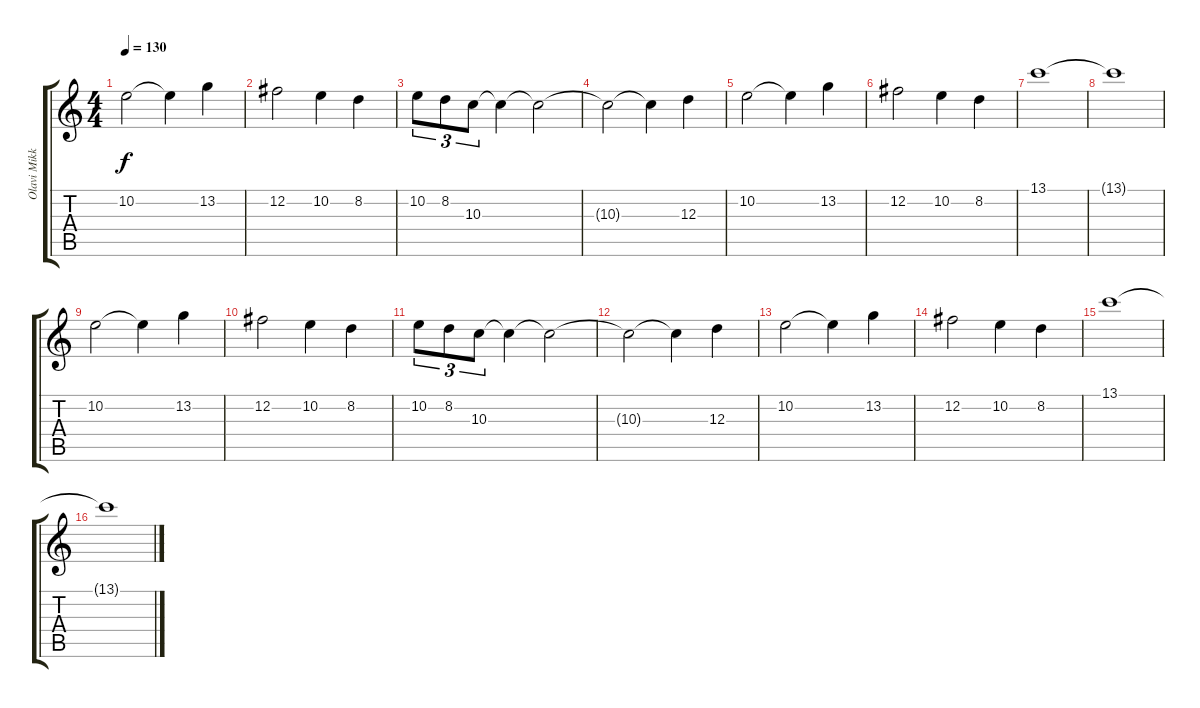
\track ("Olavi Mikkonen" "Olavi Mikk") {instrument distortionguitar}
\staff {score tabs}
\tuning (B3 Gb3 D3 A2 E2 B1) {hide}
\ts (4 4)
\tempo 130
\clef g2
\ks c
10.2.2{dy f} 10.2{t}.4 13.2.4 |
12.2.2 10.2.4 8.2.4 |
10.2.8{tu (3 2)} 8.2.8{tu (3 2)} 10.3.8{tu (3 2)} 10.3{t}.4 10.3{t}.2 |
10.3{t}.2 10.3{t}.4 12.3.4 |
10.2.2 10.2{t}.4 13.2.4 |
12.2.2 10.2.4 8.2.4 |
13.1.1 |
13.1{t}.1 |
10.2.2 10.2{t}.4 13.2.4 |
12.2.2 10.2.4 8.2.4 |
10.2.8{tu (3 2)} 8.2.8{tu (3 2)} 10.3.8{tu (3 2)} 10.3{t}.4 10.3{t}.2 |
10.3{t}.2 10.3{t}.4 12.3.4 |
10.2.2 10.2{t}.4 13.2.4 |
12.2.2 10.2.4 8.2.4 |
13.1.1 |
13.1{t}.1
